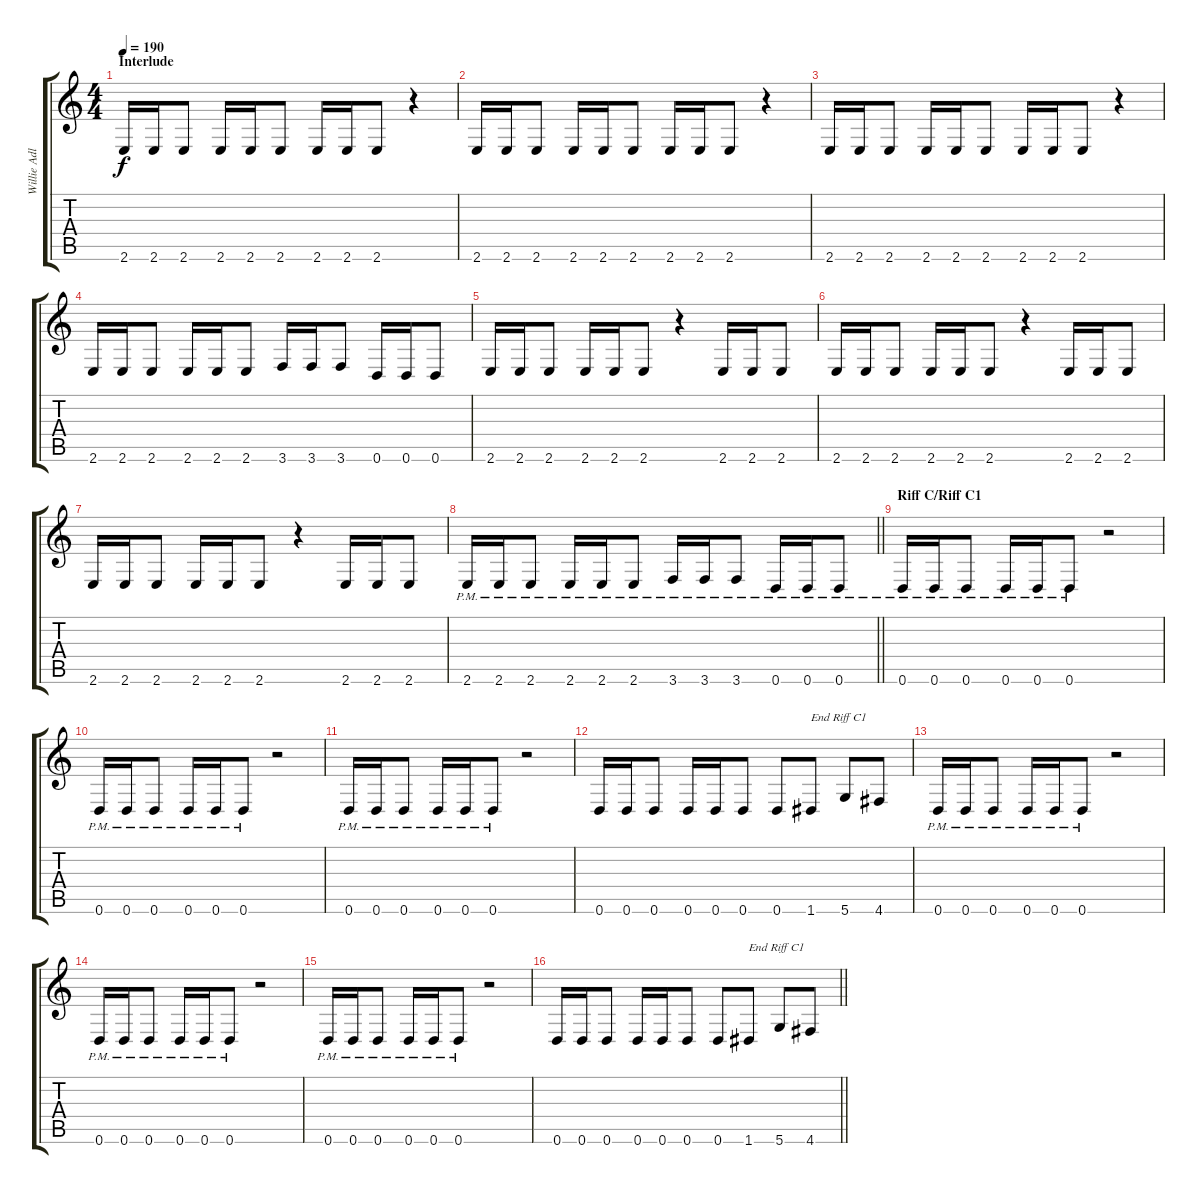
\track ("Willie Adler" "Willie Adl") {instrument distortionguitar}
\staff {score tabs}
\tuning (E4 B3 G3 D3 A2 D2) {hide}
\ts (4 4)
\section ("" "Interlude")
\tempo 190
\clef g2
\ks c
2.6.16{dy f} 2.6.16 2.6.8 2.6.16 2.6.16 2.6.8 2.6.16 2.6.16 2.6.8 r.4 |
2.6.16 2.6.16 2.6.8 2.6.16 2.6.16 2.6.8 2.6.16 2.6.16 2.6.8 r.4 |
2.6.16 2.6.16 2.6.8 2.6.16 2.6.16 2.6.8 2.6.16 2.6.16 2.6.8 r.4 |
2.6.16 2.6.16 2.6.8 2.6.16 2.6.16 2.6.8 3.6.16 3.6.16 3.6.8 0.6.16 0.6.16 0.6.8 |
2.6.16 2.6.16 2.6.8 2.6.16 2.6.16 2.6.8 r.4 2.6.16 2.6.16 2.6.8 |
2.6.16 2.6.16 2.6.8 2.6.16 2.6.16 2.6.8 r.4 2.6.16 2.6.16 2.6.8 |
2.6.16 2.6.16 2.6.8 2.6.16 2.6.16 2.6.8 r.4 2.6.16 2.6.16 2.6.8 |
\barLineRight lightlight
2.6{pm}.16 2.6{pm}.16 2.6{pm}.8 2.6{pm}.16 2.6{pm}.16 2.6{pm}.8 3.6{pm}.16 3.6{pm}.16 3.6{pm}.8 0.6{pm}.16 0.6{pm}.16 0.6{pm}.8 |
\section ("" "Riff C/Riff C1")
0.6{pm}.16 0.6{pm}.16 0.6{pm}.8 0.6{pm}.16 0.6{pm}.16 0.6{pm}.8 r.2 |
0.6{pm}.16 0.6{pm}.16 0.6{pm}.8 0.6{pm}.16 0.6{pm}.16 0.6{pm}.8 r.2 |
0.6{pm}.16 0.6{pm}.16 0.6{pm}.8 0.6{pm}.16 0.6{pm}.16 0.6{pm}.8 r.2 |
0.6.16 0.6.16 0.6.8 0.6.16 0.6.16 0.6.8 0.6.8 1.6.8{txt "End Riff C1"} 5.6.8 4.6.8 |
0.6{pm}.16 0.6{pm}.16 0.6{pm}.8 0.6{pm}.16 0.6{pm}.16 0.6{pm}.8 r.2 |
0.6{pm}.16 0.6{pm}.16 0.6{pm}.8 0.6{pm}.16 0.6{pm}.16 0.6{pm}.8 r.2 |
0.6{pm}.16 0.6{pm}.16 0.6{pm}.8 0.6{pm}.16 0.6{pm}.16 0.6{pm}.8 r.2 |
\barLineRight lightlight
0.6.16 0.6.16 0.6.8 0.6.16 0.6.16 0.6.8 0.6.8 1.6.8{txt "End Riff C1"} 5.6.8 4.6.8
